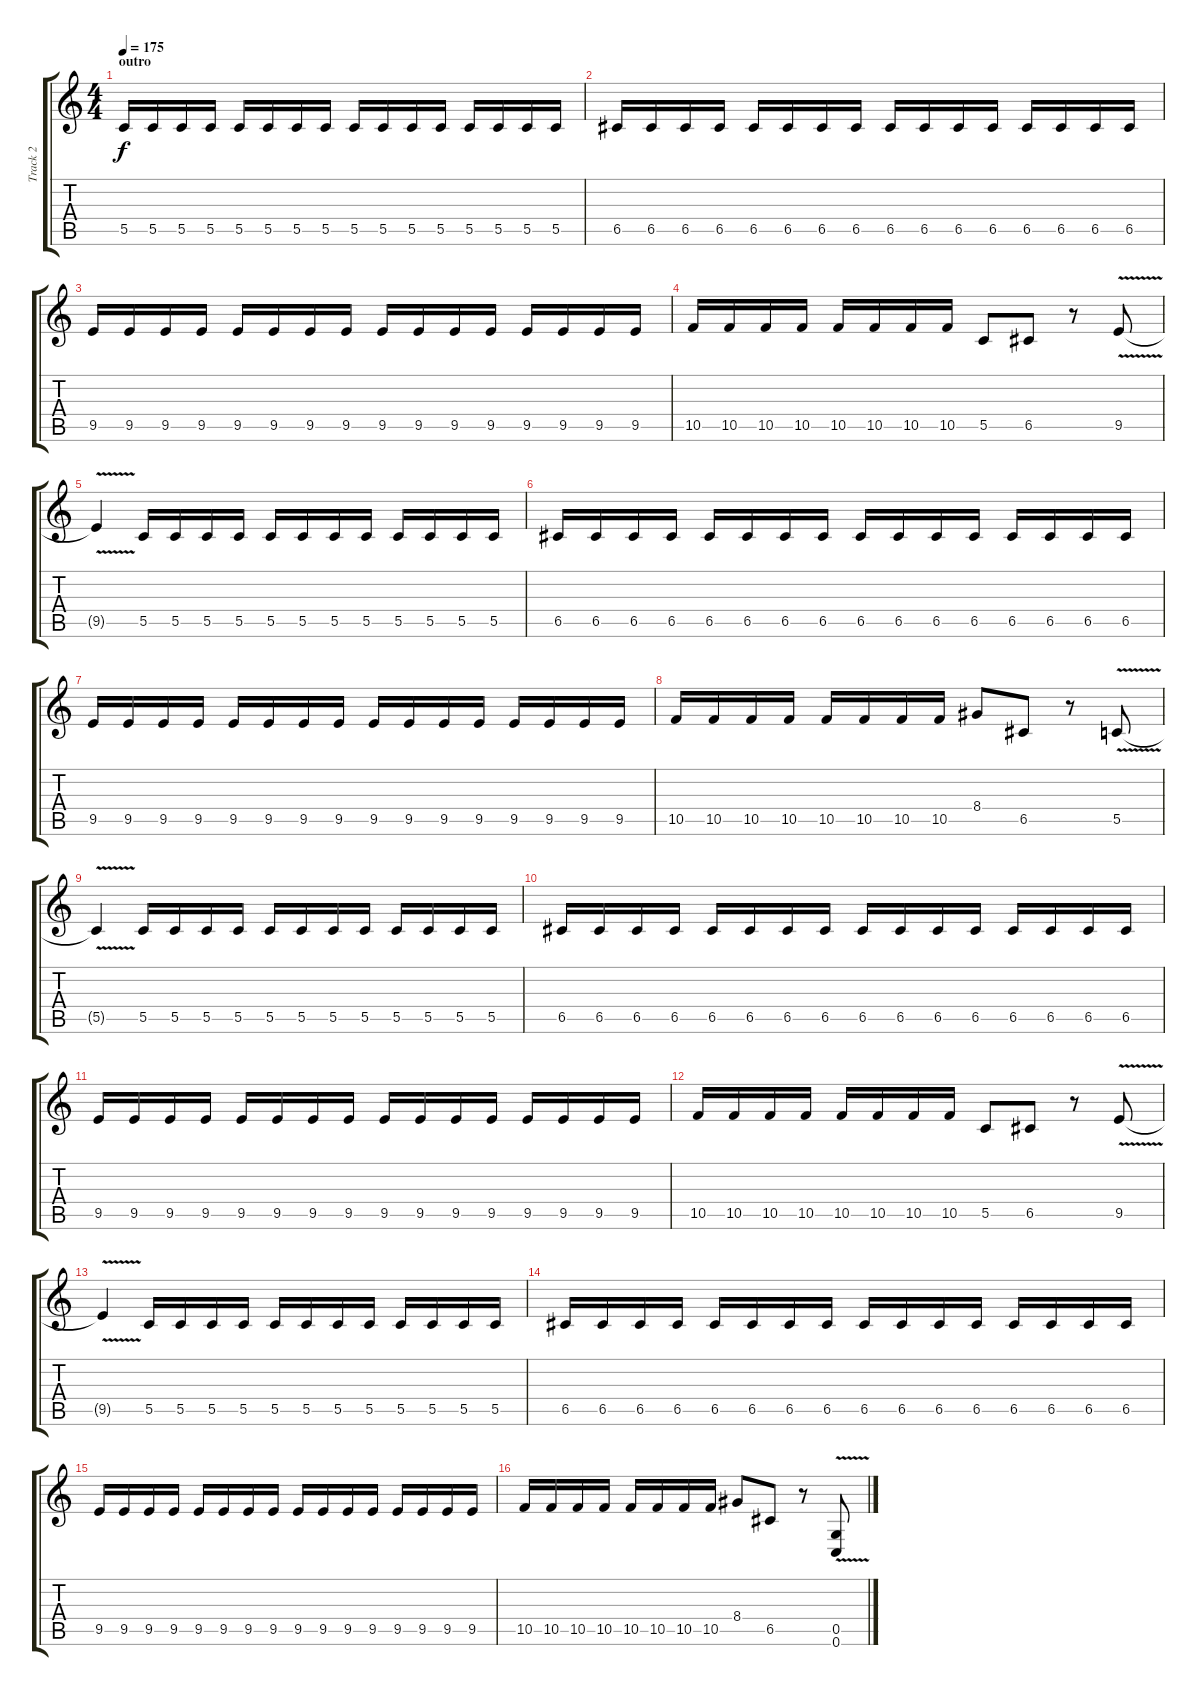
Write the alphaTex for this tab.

\track ("Track 2" "Track 2") {instrument overdrivenguitar}
\staff {score tabs}
\tuning (D4 A3 F3 C3 G2 C2) {hide}
\ts (4 4)
\section ("" "outro")
\tempo 175
\clef g2
\ks c
5.5.16{dy f} 5.5.16 5.5.16 5.5.16 5.5.16 5.5.16 5.5.16 5.5.16 5.5.16 5.5.16 5.5.16 5.5.16 5.5.16 5.5.16 5.5.16 5.5.16 |
6.5.16 6.5.16 6.5.16 6.5.16 6.5.16 6.5.16 6.5.16 6.5.16 6.5.16 6.5.16 6.5.16 6.5.16 6.5.16 6.5.16 6.5.16 6.5.16 |
9.5.16 9.5.16 9.5.16 9.5.16 9.5.16 9.5.16 9.5.16 9.5.16 9.5.16 9.5.16 9.5.16 9.5.16 9.5.16 9.5.16 9.5.16 9.5.16 |
10.5.16 10.5.16 10.5.16 10.5.16 10.5.16 10.5.16 10.5.16 10.5.16 5.5.8 6.5.8 r.8 9.5{v}.8 |
9.5{t}.4 5.5.16 5.5.16 5.5.16 5.5.16 5.5.16 5.5.16 5.5.16 5.5.16 5.5.16 5.5.16 5.5.16 5.5.16 |
6.5.16 6.5.16 6.5.16 6.5.16 6.5.16 6.5.16 6.5.16 6.5.16 6.5.16 6.5.16 6.5.16 6.5.16 6.5.16 6.5.16 6.5.16 6.5.16 |
9.5.16 9.5.16 9.5.16 9.5.16 9.5.16 9.5.16 9.5.16 9.5.16 9.5.16 9.5.16 9.5.16 9.5.16 9.5.16 9.5.16 9.5.16 9.5.16 |
10.5.16 10.5.16 10.5.16 10.5.16 10.5.16 10.5.16 10.5.16 10.5.16 8.4.8 6.5.8 r.8 5.5{v}.8 |
5.5{t}.4 5.5.16 5.5.16 5.5.16 5.5.16 5.5.16 5.5.16 5.5.16 5.5.16 5.5.16 5.5.16 5.5.16 5.5.16 |
6.5.16 6.5.16 6.5.16 6.5.16 6.5.16 6.5.16 6.5.16 6.5.16 6.5.16 6.5.16 6.5.16 6.5.16 6.5.16 6.5.16 6.5.16 6.5.16 |
9.5.16 9.5.16 9.5.16 9.5.16 9.5.16 9.5.16 9.5.16 9.5.16 9.5.16 9.5.16 9.5.16 9.5.16 9.5.16 9.5.16 9.5.16 9.5.16 |
10.5.16 10.5.16 10.5.16 10.5.16 10.5.16 10.5.16 10.5.16 10.5.16 5.5.8 6.5.8 r.8 9.5{v}.8 |
9.5{t}.4 5.5.16 5.5.16 5.5.16 5.5.16 5.5.16 5.5.16 5.5.16 5.5.16 5.5.16 5.5.16 5.5.16 5.5.16 |
6.5.16 6.5.16 6.5.16 6.5.16 6.5.16 6.5.16 6.5.16 6.5.16 6.5.16 6.5.16 6.5.16 6.5.16 6.5.16 6.5.16 6.5.16 6.5.16 |
9.5.16 9.5.16 9.5.16 9.5.16 9.5.16 9.5.16 9.5.16 9.5.16 9.5.16 9.5.16 9.5.16 9.5.16 9.5.16 9.5.16 9.5.16 9.5.16 |
10.5.16 10.5.16 10.5.16 10.5.16 10.5.16 10.5.16 10.5.16 10.5.16 8.4.8 6.5.8 r.8 (0.5{v} 0.6).8
